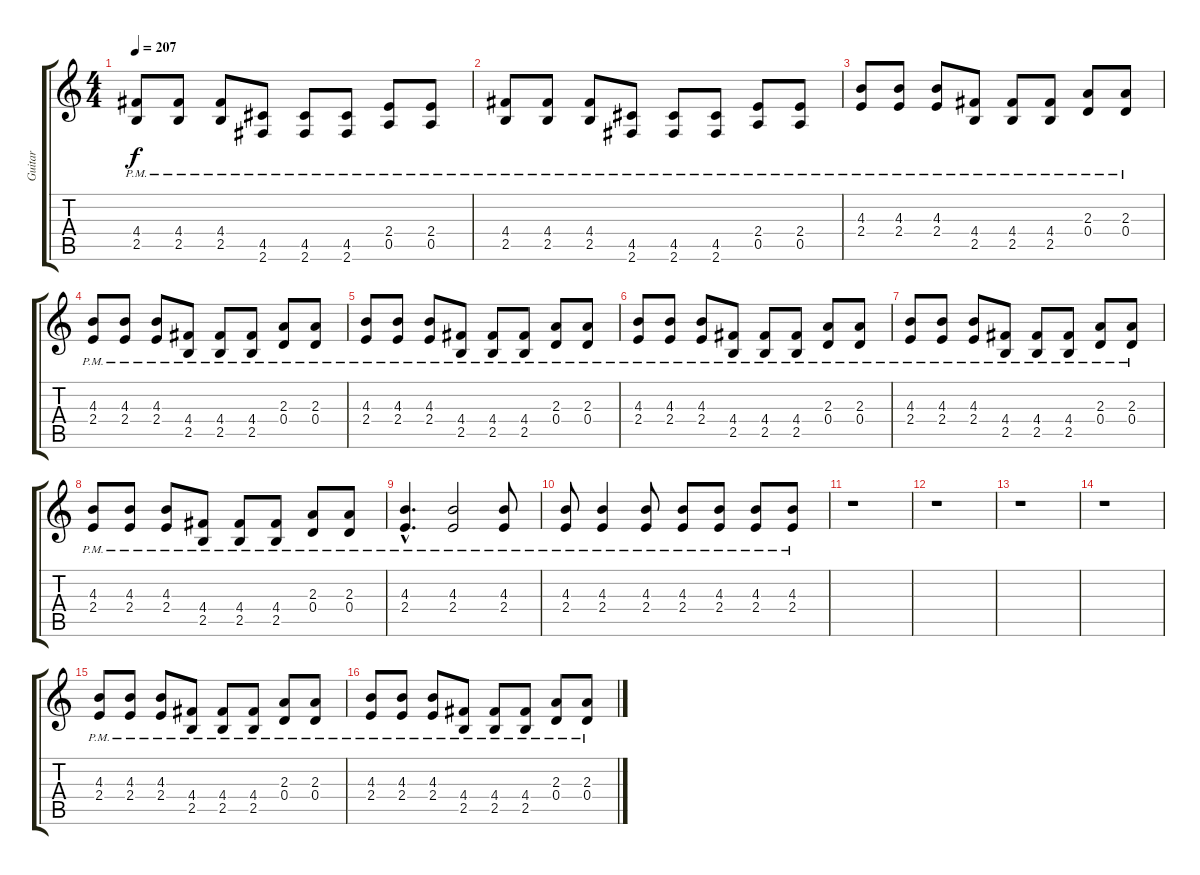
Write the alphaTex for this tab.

\track ("Guitar" "Guitar") {instrument overdrivenguitar}
\staff {score tabs}
\tuning (E4 B3 G3 D3 A2 E2) {hide}
\ts (4 4)
\tempo 207
\clef g2
\ks c
(4.4{pm} 2.5).8{dy f} (4.4{pm} 2.5).8 (4.4{pm} 2.5).8 (4.5{pm} 2.6).8 (4.5{pm} 2.6).8 (4.5{pm} 2.6).8 (2.4 0.5{pm}).8 (2.4 0.5{pm}).8 |
(4.4{pm} 2.5).8 (4.4{pm} 2.5).8 (4.4{pm} 2.5).8 (4.5{pm} 2.6).8 (4.5{pm} 2.6).8 (4.5{pm} 2.6).8 (2.4 0.5{pm}).8 (2.4 0.5{pm}).8 |
(4.3{pm} 2.4).8 (4.3{pm} 2.4).8 (4.3{pm} 2.4).8 (4.4{pm} 2.5).8 (4.4{pm} 2.5).8 (4.4{pm} 2.5).8 (2.3{pm} 0.4).8 (2.3{pm} 0.4).8 |
(4.3{pm} 2.4).8 (4.3{pm} 2.4).8 (4.3{pm} 2.4).8 (4.4{pm} 2.5).8 (4.4{pm} 2.5).8 (4.4{pm} 2.5).8 (2.3{pm} 0.4).8 (2.3{pm} 0.4).8 |
(4.3{pm} 2.4).8 (4.3{pm} 2.4).8 (4.3{pm} 2.4).8 (4.4{pm} 2.5).8 (4.4{pm} 2.5).8 (4.4{pm} 2.5).8 (2.3{pm} 0.4).8 (2.3{pm} 0.4).8 |
(4.3{pm} 2.4).8 (4.3{pm} 2.4).8 (4.3{pm} 2.4).8 (4.4{pm} 2.5).8 (4.4{pm} 2.5).8 (4.4{pm} 2.5).8 (2.3{pm} 0.4).8 (2.3{pm} 0.4).8 |
(4.3{pm} 2.4).8 (4.3{pm} 2.4).8 (4.3{pm} 2.4).8 (4.4{pm} 2.5).8 (4.4{pm} 2.5).8 (4.4{pm} 2.5).8 (2.3{pm} 0.4).8 (2.3{pm} 0.4).8 |
(4.3{pm} 2.4).8 (4.3{pm} 2.4).8 (4.3{pm} 2.4).8 (4.4{pm} 2.5).8 (4.4{pm} 2.5).8 (4.4{pm} 2.5).8 (2.3{pm} 0.4).8 (2.3{pm} 0.4).8 |
(4.3{hac pm} 2.4{hac}).4{d} (4.3{pm} 2.4).2 (4.3{pm} 2.4).8 |
(4.3{pm} 2.4).8 (4.3{pm} 2.4).4 (4.3{pm} 2.4).8 (4.3{pm} 2.4).8 (4.3{pm} 2.4).8 (4.3{pm} 2.4).8 (4.3{pm} 2.4).8 |
r.1 |
r.1 |
r.1 |
r.1 |
(4.3{pm} 2.4).8 (4.3{pm} 2.4).8 (4.3{pm} 2.4).8 (4.4{pm} 2.5).8 (4.4{pm} 2.5).8 (4.4{pm} 2.5).8 (2.3{pm} 0.4).8 (2.3{pm} 0.4).8 |
(4.3{pm} 2.4).8 (4.3{pm} 2.4).8 (4.3{pm} 2.4).8 (4.4{pm} 2.5).8 (4.4{pm} 2.5).8 (4.4{pm} 2.5).8 (2.3{pm} 0.4).8 (2.3{pm} 0.4).8
